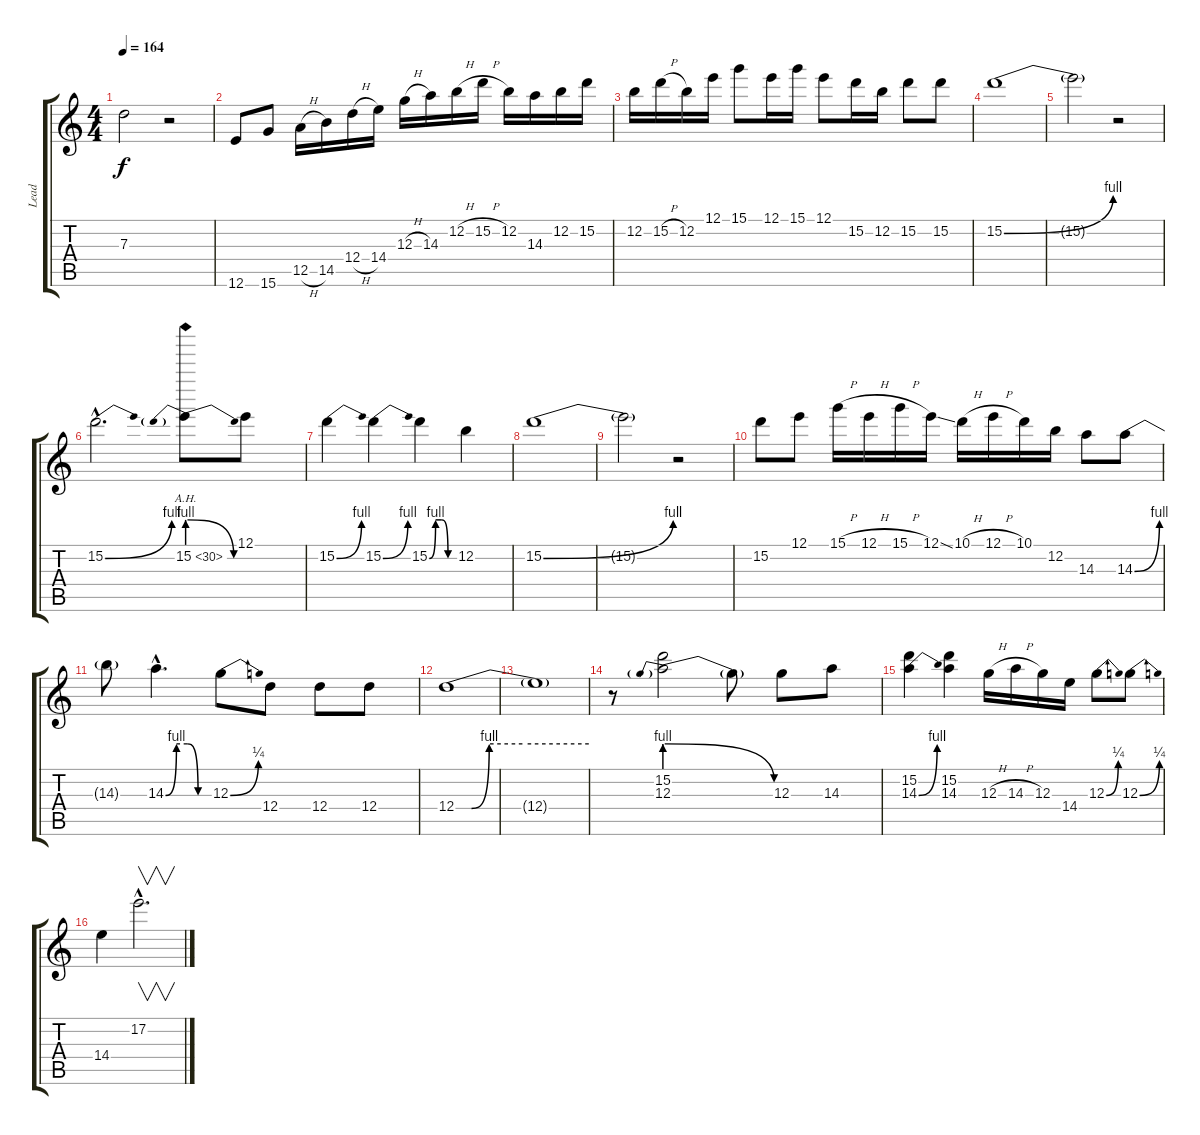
\track ("Lead" "Lead") {instrument overdrivenguitar}
\staff {score tabs}
\tuning (E4 B3 G3 D3 A2 E2) {hide}
\ts (4 4)
\tempo 164
\clef g2
\ks c
7.3{t}.2{dy f} r.2 |
12.6.8 15.6.8 12.5{h}.16 14.5.16 12.4{h}.16 14.4.16 12.3{h}.16 14.3.16 12.2{h}.16 15.2{h}.16 12.2.16 14.3.16 12.2.16 15.2.16 |
12.2.16 15.2{h}.16 12.2.16 12.1.16 15.1.8 12.1.16 15.1.16 12.1.8 15.2.16 12.2.16 15.2.8 15.2.8 |
15.2{be (bend 0 0 60 4)}.1 |
15.2{t}.2 r.2 |
15.2{be (bend 0 0 60 4) hac}.2{d} 15.2{be (prebendrelease 0 4 60 0) ah 15}.8 12.1.8 |
15.2{be (bend 0 0 60 4)}.4 15.2{be (bend 0 0 60 4)}.4 15.2{be (custom 0 0 15 4 30 4 45 0 60 0)}.4 12.2.4 |
15.2{be (bend 0 0 60 4)}.1 |
15.2{t}.2 r.2 |
15.2.8 12.1.8 15.1{h}.16 12.1{h}.16 15.1{h}.16 12.1{ss}.16 10.1{h}.16 12.1{h}.16 10.1.16 12.2.16 14.3.8 14.3{be (bend 0 0 60 4)}.8 |
14.3{t}.8 14.3{be (custom 0 0 15 4 30 4 45 0 60 0) hac}.4{d} 12.3{be (bend 0 0 60 1)}.8 12.4.8 12.4.8 12.4.8 |
12.4{be (custom 0 0 7 0 15 4 30 4 60 4)}.1 |
12.4{t}.1 |
r.8 (15.2 12.3{be (prebendrelease 0 4 60 0)}).2 12.3{t}.8 12.3.8 14.3.8 |
(15.2 14.3{be (bend 0 0 60 4)}).4 (15.2 14.3).4 12.3{h}.16 14.3{h}.16 12.3.16 14.4.16 12.3{be (bend 0 0 60 1)}.8 12.3{be (bend 0 0 60 1)}.8 |
14.4.4 17.2{hac}.2{v d}
